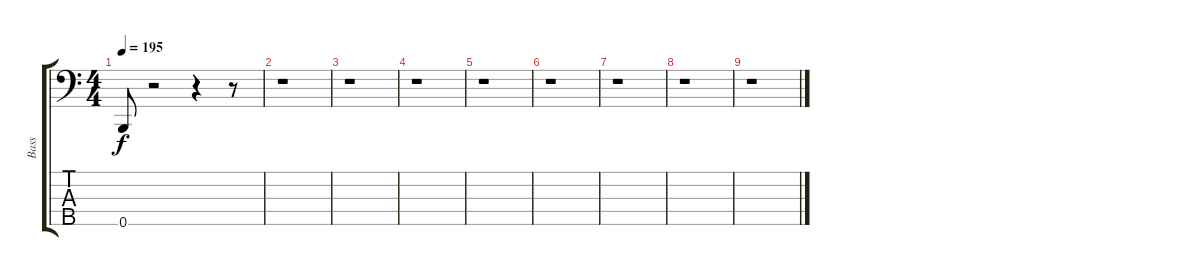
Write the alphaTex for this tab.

\track ("Bass" "Bass") {instrument electricbasspick}
\staff {score tabs}
\tuning (G2 D2 A1 E1 B0) {hide}
\ts (4 4)
\tempo 195
\clef f4
\ks c
0.5.8{dy f} r.2 r.4 r.8 |
r.1 |
r.1 |
r.1 |
r.1 |
r.1 |
r.1 |
r.1 |
r.1
